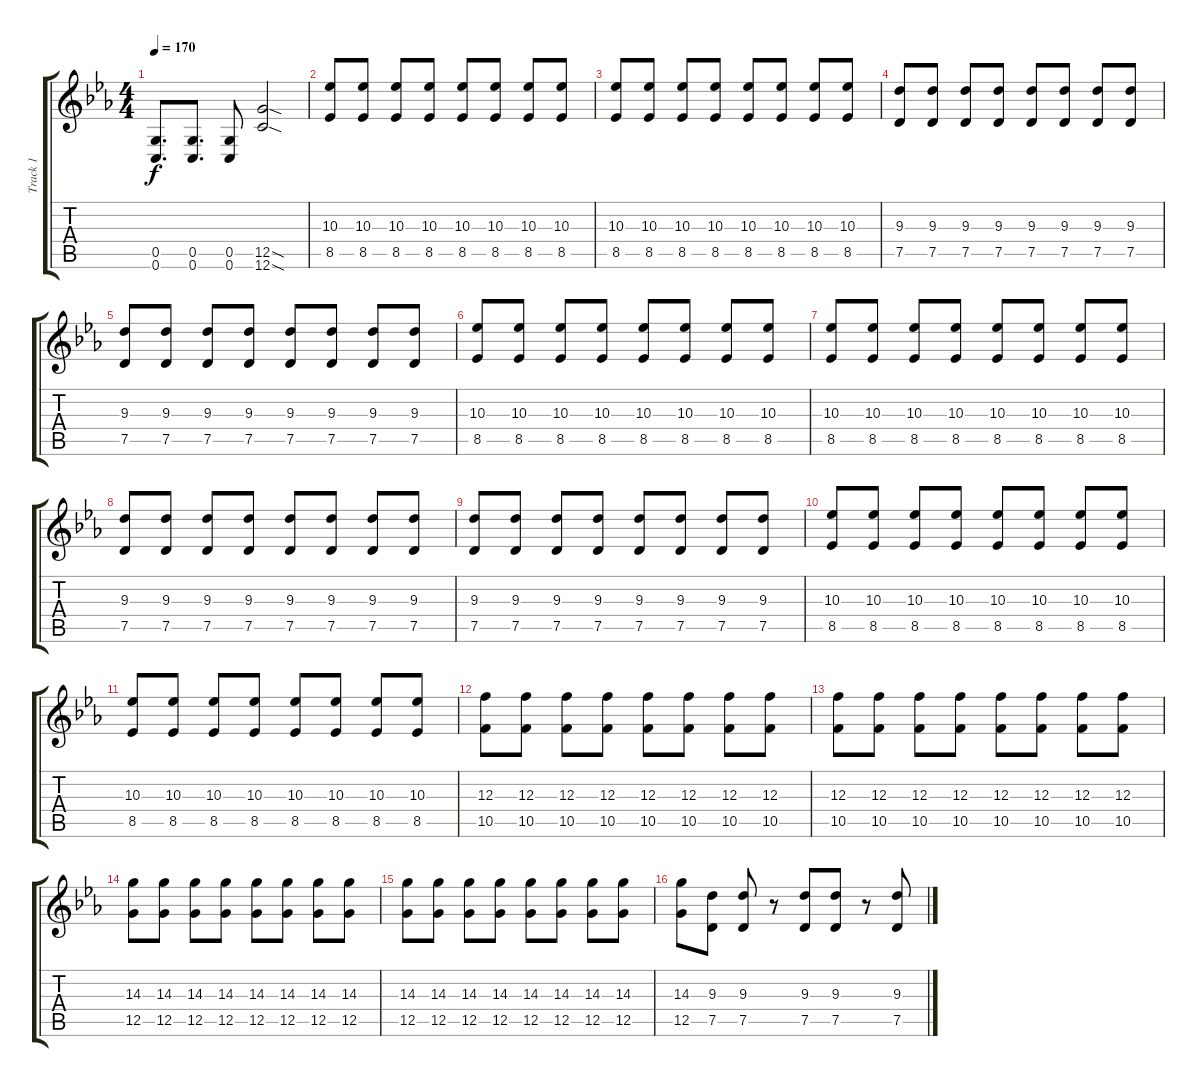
\track ("Track 1" "Track 1") {instrument distortionguitar}
\staff {score tabs}
\tuning (D4 A3 F3 C3 G2 C2) {hide}
\ts (4 4)
\tempo 170
\clef g2
\ks cminor
(0.5 0.6).8{d dy f} (0.5 0.6).8{d} (0.5 0.6).8 (12.5{sod} 12.6{sod}).2 |
(10.3 8.5).8 (10.3 8.5).8 (10.3 8.5).8 (10.3 8.5).8 (10.3 8.5).8 (10.3 8.5).8 (10.3 8.5).8 (10.3 8.5).8 |
(10.3 8.5).8 (10.3 8.5).8 (10.3 8.5).8 (10.3 8.5).8 (10.3 8.5).8 (10.3 8.5).8 (10.3 8.5).8 (10.3 8.5).8 |
(9.3 7.5).8 (9.3 7.5).8 (9.3 7.5).8 (9.3 7.5).8 (9.3 7.5).8 (9.3 7.5).8 (9.3 7.5).8 (9.3 7.5).8 |
(9.3 7.5).8 (9.3 7.5).8 (9.3 7.5).8 (9.3 7.5).8 (9.3 7.5).8 (9.3 7.5).8 (9.3 7.5).8 (9.3 7.5).8 |
(10.3 8.5).8 (10.3 8.5).8 (10.3 8.5).8 (10.3 8.5).8 (10.3 8.5).8 (10.3 8.5).8 (10.3 8.5).8 (10.3 8.5).8 |
(10.3 8.5).8 (10.3 8.5).8 (10.3 8.5).8 (10.3 8.5).8 (10.3 8.5).8 (10.3 8.5).8 (10.3 8.5).8 (10.3 8.5).8 |
(9.3 7.5).8 (9.3 7.5).8 (9.3 7.5).8 (9.3 7.5).8 (9.3 7.5).8 (9.3 7.5).8 (9.3 7.5).8 (9.3 7.5).8 |
(9.3 7.5).8 (9.3 7.5).8 (9.3 7.5).8 (9.3 7.5).8 (9.3 7.5).8 (9.3 7.5).8 (9.3 7.5).8 (9.3 7.5).8 |
(10.3 8.5).8 (10.3 8.5).8 (10.3 8.5).8 (10.3 8.5).8 (10.3 8.5).8 (10.3 8.5).8 (10.3 8.5).8 (10.3 8.5).8 |
(10.3 8.5).8 (10.3 8.5).8 (10.3 8.5).8 (10.3 8.5).8 (10.3 8.5).8 (10.3 8.5).8 (10.3 8.5).8 (10.3 8.5).8 |
(12.3 10.5).8 (12.3 10.5).8 (12.3 10.5).8 (12.3 10.5).8 (12.3 10.5).8 (12.3 10.5).8 (12.3 10.5).8 (12.3 10.5).8 |
(12.3 10.5).8 (12.3 10.5).8 (12.3 10.5).8 (12.3 10.5).8 (12.3 10.5).8 (12.3 10.5).8 (12.3 10.5).8 (12.3 10.5).8 |
(14.3 12.5).8 (14.3 12.5).8 (14.3 12.5).8 (14.3 12.5).8 (14.3 12.5).8 (14.3 12.5).8 (14.3 12.5).8 (14.3 12.5).8 |
(14.3 12.5).8 (14.3 12.5).8 (14.3 12.5).8 (14.3 12.5).8 (14.3 12.5).8 (14.3 12.5).8 (14.3 12.5).8 (14.3 12.5).8 |
(14.3 12.5).8 (9.3 7.5).8 (9.3 7.5).8 r.8 (9.3 7.5).8 (9.3 7.5).8 r.8 (9.3 7.5).8
